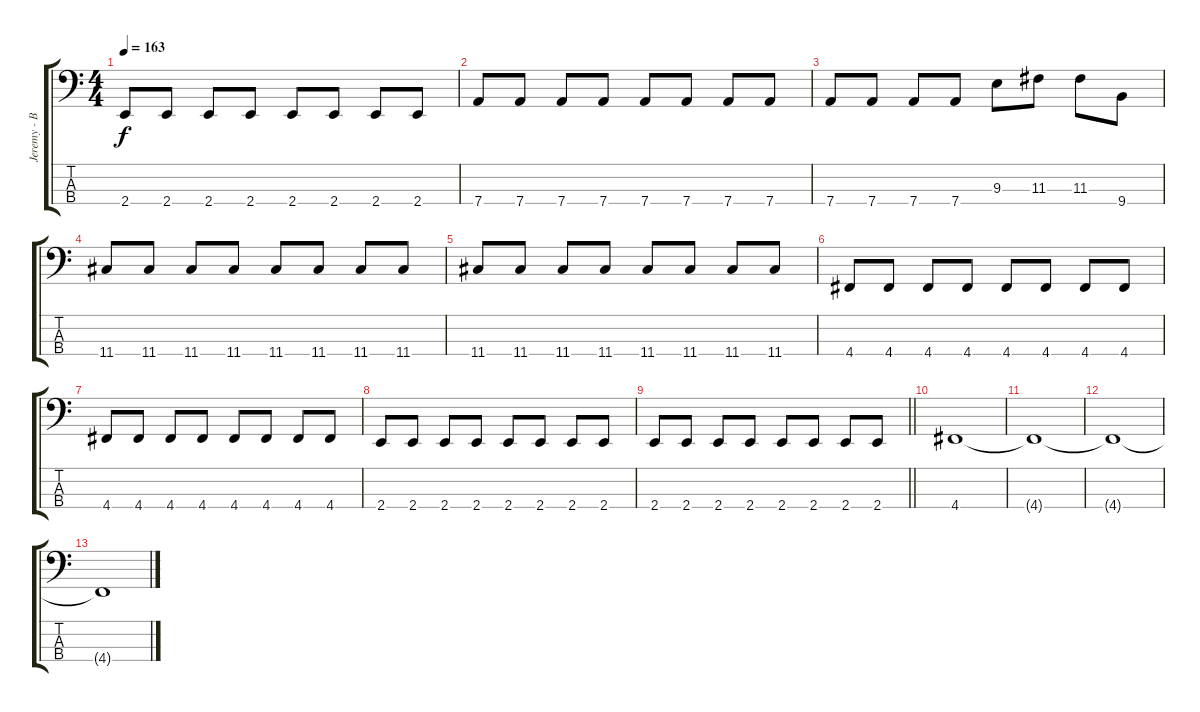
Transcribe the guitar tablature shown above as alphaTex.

\track ("Jeremy - Bass" "Jeremy - B") {instrument electricbasspick}
\staff {score tabs}
\tuning (F2 C2 G1 D1) {hide}
\ts (4 4)
\tempo 163
\clef f4
\ks c
2.4.8{dy f} 2.4.8 2.4.8 2.4.8 2.4.8 2.4.8 2.4.8 2.4.8 |
7.4.8 7.4.8 7.4.8 7.4.8 7.4.8 7.4.8 7.4.8 7.4.8 |
7.4.8 7.4.8 7.4.8 7.4.8 9.3.8 11.3.8 11.3.8 9.4.8 |
11.4.8 11.4.8 11.4.8 11.4.8 11.4.8 11.4.8 11.4.8 11.4.8 |
11.4.8 11.4.8 11.4.8 11.4.8 11.4.8 11.4.8 11.4.8 11.4.8 |
4.4.8 4.4.8 4.4.8 4.4.8 4.4.8 4.4.8 4.4.8 4.4.8 |
4.4.8 4.4.8 4.4.8 4.4.8 4.4.8 4.4.8 4.4.8 4.4.8 |
2.4.8 2.4.8 2.4.8 2.4.8 2.4.8 2.4.8 2.4.8 2.4.8 |
\barLineRight lightlight
2.4.8 2.4.8 2.4.8 2.4.8 2.4.8 2.4.8 2.4.8 2.4.8 |
4.4.1 |
4.4{t}.1 |
4.4{t}.1 |
4.4{t}.1
